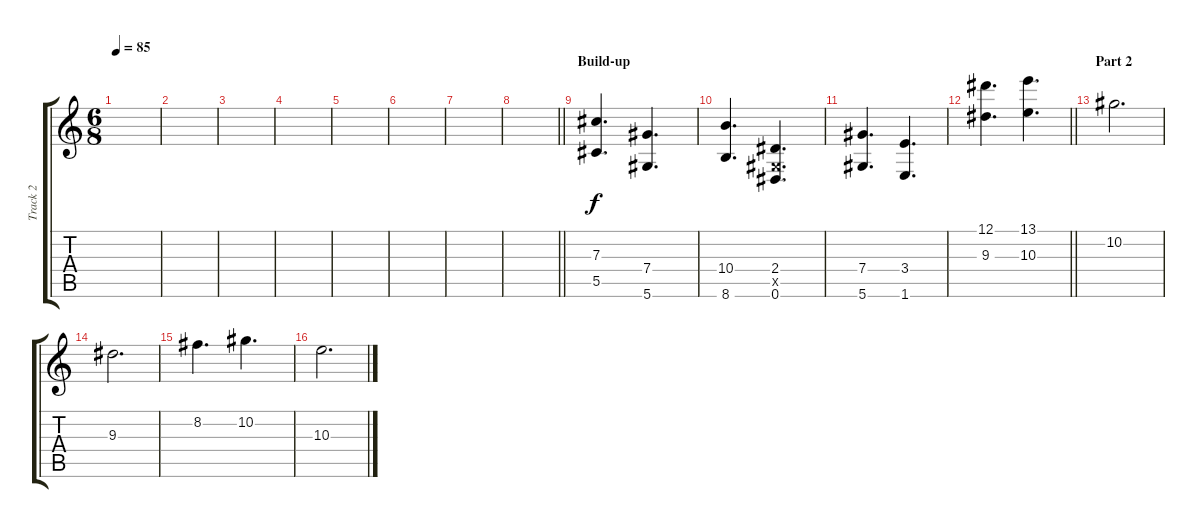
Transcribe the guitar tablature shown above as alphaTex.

\track ("Track 2" "Track 2") {instrument distortionguitar}
\staff {score tabs}
\tuning (Eb4 Bb3 Gb3 Db3 Ab2 Eb2) {hide}
\ts (6 8)
\tempo 85
\clef g2
\ks c
|
|
|
|
|
|
|
\barLineRight lightlight
|
\section ("" "Build-up")
(7.3 5.5).4{d volume 9} (7.4 5.6).4{d} |
(10.4 8.6).4{d volume 15} (2.4 0.5{x} 0.6).4{d} |
(7.4 5.6).4{d} (3.4 1.6).4{d} |
\barLineRight lightlight
(12.1 9.3).4{d} (13.1 10.3).4{d} |
\section ("" "Part 2")
10.2.2{d} |
9.3.2{d} |
8.2.4{d} 10.2.4{d} |
10.3.2{d}
